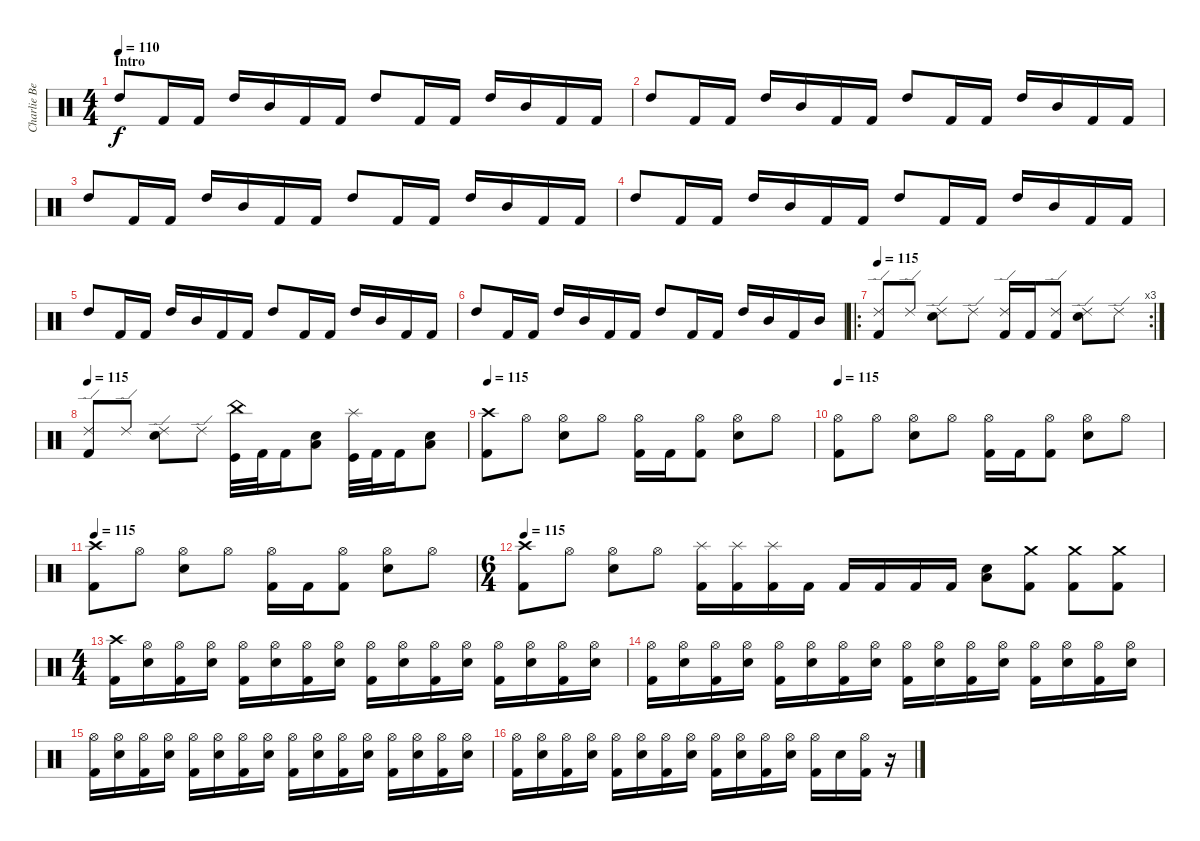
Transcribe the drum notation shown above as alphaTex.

\track ("Charlie Benante" "Charlie Be") {instrument percussion}
\staff {score}
\articulation defaults
\ts (4 4)
\section ("" "Intro")
\tempo 110
\clef neutral
\ks c "High Tom (hit)".8{dy f} "Kick (hit) 2".16 "Kick (hit) 2".16 "High Tom (hit)".16 "Mid Tom (hit)".16 "Kick (hit) 2".16 "Kick (hit) 2".16 "High Tom (hit)".8 "Kick (hit) 2".16 "Kick (hit) 2".16 "High Tom (hit)".16 "Mid Tom (hit)".16 "Kick (hit) 2".16 "Kick (hit) 2".16
|
"High Tom (hit)".8 "Kick (hit) 2".16 "Kick (hit) 2".16 "High Tom (hit)".16 "Mid Tom (hit)".16 "Kick (hit) 2".16 "Kick (hit) 2".16 "High Tom (hit)".8 "Kick (hit) 2".16 "Kick (hit) 2".16 "High Tom (hit)".16 "Mid Tom (hit)".16 "Kick (hit) 2".16 "Kick (hit) 2".16 |
"High Tom (hit)".8 "Kick (hit) 2".16 "Kick (hit) 2".16 "High Tom (hit)".16 "Mid Tom (hit)".16 "Kick (hit) 2".16 "Kick (hit) 2".16 "High Tom (hit)".8 "Kick (hit) 2".16 "Kick (hit) 2".16 "High Tom (hit)".16 "Mid Tom (hit)".16 "Kick (hit) 2".16 "Kick (hit) 2".16 |
"High Tom (hit)".8 "Kick (hit) 2".16 "Kick (hit) 2".16 "High Tom (hit)".16 "Mid Tom (hit)".16 "Kick (hit) 2".16 "Kick (hit) 2".16 "High Tom (hit)".8 "Kick (hit) 2".16 "Kick (hit) 2".16 "High Tom (hit)".16 "Mid Tom (hit)".16 "Kick (hit) 2".16 "Kick (hit) 2".16 |
"High Tom (hit)".8 "Kick (hit) 2".16 "Kick (hit) 2".16 "High Tom (hit)".16 "Mid Tom (hit)".16 "Kick (hit) 2".16 "Kick (hit) 2".16 "High Tom (hit)".8 "Kick (hit) 2".16 "Kick (hit) 2".16 "High Tom (hit)".16 "Mid Tom (hit)".16 "Kick (hit) 2".16 "Kick (hit) 2".16 |
"High Tom (hit)".8 "Kick (hit) 2".16 "Kick (hit) 2".16 "High Tom (hit)".16 "Mid Tom (hit)".16 "Kick (hit) 2".16 "Kick (hit) 2".16 "High Tom (hit)".8 "Kick (hit) 2".16 "Kick (hit) 2".16 "High Tom (hit)".16 "Mid Tom (hit)".16 "Kick (hit) 2".16 "Mid Tom (hit)".16 |
\ro
\rc 3
\tempo 115
("Ride (edge) 2" "Kick (hit) 2").8 "Ride (edge) 2".8 ("Ride (edge) 2" "Electric Snare (hit)").8 "Ride (edge) 2".8 ("Ride (edge) 2" "Kick (hit) 2").16 "Kick (hit) 2".16 ("Ride (edge) 2" "Kick (hit) 2").8 ("Ride (edge) 2" "Electric Snare (hit)").8 "Ride (edge) 2".8 |
\tempo 115
("Ride (edge) 2" "Kick (hit) 2").8 "Ride (edge) 2".8 ("Ride (edge) 2" "Electric Snare (hit)").8 "Ride (edge) 2".8 ("China (hit)" "Kick (hit)").32 "Kick (hit) 2".32 "Kick (hit) 2".16 ("Low Floor Tom (hit)" "Electric Snare (hit)").8 ("Splash (hit)" "Kick (hit)").32 "Kick (hit) 2".32 "Kick (hit) 2".16 ("Low Floor Tom (hit)" "Electric Snare (hit)").8 |
\tempo 115
("Crash high (hit)" "Kick (hit) 2").8 "Hi-Hat (open)".8 ("Hi-Hat (open)" "Electric Snare (hit)").8 "Hi-Hat (open)".8 ("Hi-Hat (open)" "Kick (hit) 2").16 "Kick (hit) 2".16 ("Hi-Hat (open)" "Kick (hit) 2").8 ("Hi-Hat (open)" "Electric Snare (hit)").8 "Hi-Hat (open)".8 |
\tempo 115
("Hi-Hat (open)" "Kick (hit) 2").8 "Hi-Hat (open)".8 ("Hi-Hat (open)" "Electric Snare (hit)").8 "Hi-Hat (open)".8 ("Hi-Hat (open)" "Kick (hit) 2").16 "Kick (hit) 2".16 ("Hi-Hat (open)" "Kick (hit) 2").8 ("Hi-Hat (open)" "Electric Snare (hit)").8 "Hi-Hat (open)".8 |
\tempo 115
("Crash high (hit)" "Kick (hit) 2").8 "Hi-Hat (open)".8 ("Hi-Hat (open)" "Electric Snare (hit)").8 "Hi-Hat (open)".8 ("Hi-Hat (open)" "Kick (hit) 2").16 "Kick (hit) 2".16 ("Hi-Hat (open)" "Kick (hit) 2").8 ("Hi-Hat (open)" "Electric Snare (hit)").8 "Hi-Hat (open)".8 |
\ts (6 4)
\tempo 115
("Crash high (hit)" "Kick (hit) 2").8 "Hi-Hat (open)".8 ("Hi-Hat (open)" "Electric Snare (hit)").8 "Hi-Hat (open)".8 ("Splash (hit)" "Kick (hit) 2").16 ("Splash (hit)" "Kick (hit) 2").16 ("Splash (hit)" "Kick (hit) 2").16 "Kick (hit) 2".16 "Kick (hit) 2".16 "Kick (hit) 2".16 "Kick (hit) 2".16 "Kick (hit) 2".16 ("Low Floor Tom (hit)" "Electric Snare (hit)").8 ("Crash medium (hit)" "Kick (hit) 2").8 ("Crash medium (hit)" "Kick (hit) 2").8 ("Crash medium (hit)" "Kick (hit) 2").8 |
\ts (4 4)
("Crash high (hit)" "Kick (hit) 2").16 ("Hi-Hat (open)" "Electric Snare (hit)").16 ("Hi-Hat (open)" "Kick (hit) 2").16 ("Hi-Hat (open)" "Electric Snare (hit)").16 ("Hi-Hat (open)" "Kick (hit) 2").16 ("Hi-Hat (open)" "Electric Snare (hit)").16 ("Hi-Hat (open)" "Kick (hit) 2").16 ("Hi-Hat (open)" "Electric Snare (hit)").16 ("Hi-Hat (open)" "Kick (hit) 2").16 ("Hi-Hat (open)" "Electric Snare (hit)").16 ("Hi-Hat (open)" "Kick (hit) 2").16 ("Hi-Hat (open)" "Electric Snare (hit)").16 ("Hi-Hat (open)" "Kick (hit) 2").16 ("Hi-Hat (open)" "Electric Snare (hit)").16 ("Hi-Hat (open)" "Kick (hit) 2").16 ("Hi-Hat (open)" "Electric Snare (hit)").16 |
("Hi-Hat (open)" "Kick (hit) 2").16 ("Hi-Hat (open)" "Electric Snare (hit)").16 ("Hi-Hat (open)" "Kick (hit) 2").16 ("Hi-Hat (open)" "Electric Snare (hit)").16 ("Hi-Hat (open)" "Kick (hit) 2").16 ("Hi-Hat (open)" "Electric Snare (hit)").16 ("Hi-Hat (open)" "Kick (hit) 2").16 ("Hi-Hat (open)" "Electric Snare (hit)").16 ("Hi-Hat (open)" "Kick (hit) 2").16 ("Hi-Hat (open)" "Electric Snare (hit)").16 ("Hi-Hat (open)" "Kick (hit) 2").16 ("Hi-Hat (open)" "Electric Snare (hit)").16 ("Hi-Hat (open)" "Kick (hit) 2").16 ("Hi-Hat (open)" "Electric Snare (hit)").16 ("Hi-Hat (open)" "Kick (hit) 2").16 ("Hi-Hat (open)" "Electric Snare (hit)").16 |
("Hi-Hat (open)" "Kick (hit) 2").16 ("Hi-Hat (open)" "Electric Snare (hit)").16 ("Hi-Hat (open)" "Kick (hit) 2").16 ("Hi-Hat (open)" "Electric Snare (hit)").16 ("Hi-Hat (open)" "Kick (hit) 2").16 ("Hi-Hat (open)" "Electric Snare (hit)").16 ("Hi-Hat (open)" "Kick (hit) 2").16 ("Hi-Hat (open)" "Electric Snare (hit)").16 ("Hi-Hat (open)" "Kick (hit) 2").16 ("Hi-Hat (open)" "Electric Snare (hit)").16 ("Hi-Hat (open)" "Kick (hit) 2").16 ("Hi-Hat (open)" "Electric Snare (hit)").16 ("Hi-Hat (open)" "Kick (hit) 2").16 ("Hi-Hat (open)" "Electric Snare (hit)").16 ("Hi-Hat (open)" "Kick (hit) 2").16 ("Hi-Hat (open)" "Electric Snare (hit)").16 |
("Hi-Hat (open)" "Kick (hit) 2").16 ("Hi-Hat (open)" "Electric Snare (hit)").16 ("Hi-Hat (open)" "Kick (hit) 2").16 ("Hi-Hat (open)" "Electric Snare (hit)").16 ("Hi-Hat (open)" "Kick (hit) 2").16 ("Hi-Hat (open)" "Electric Snare (hit)").16 ("Hi-Hat (open)" "Kick (hit) 2").16 ("Hi-Hat (open)" "Electric Snare (hit)").16 ("Hi-Hat (open)" "Kick (hit) 2").16 ("Hi-Hat (open)" "Electric Snare (hit)").16 ("Hi-Hat (open)" "Kick (hit) 2").16 ("Hi-Hat (open)" "Electric Snare (hit)").16 ("Hi-Hat (open)" "Kick (hit) 2").16 "Electric Snare (hit)".16 ("Hi-Hat (open)" "Kick (hit) 2").16 r.16
